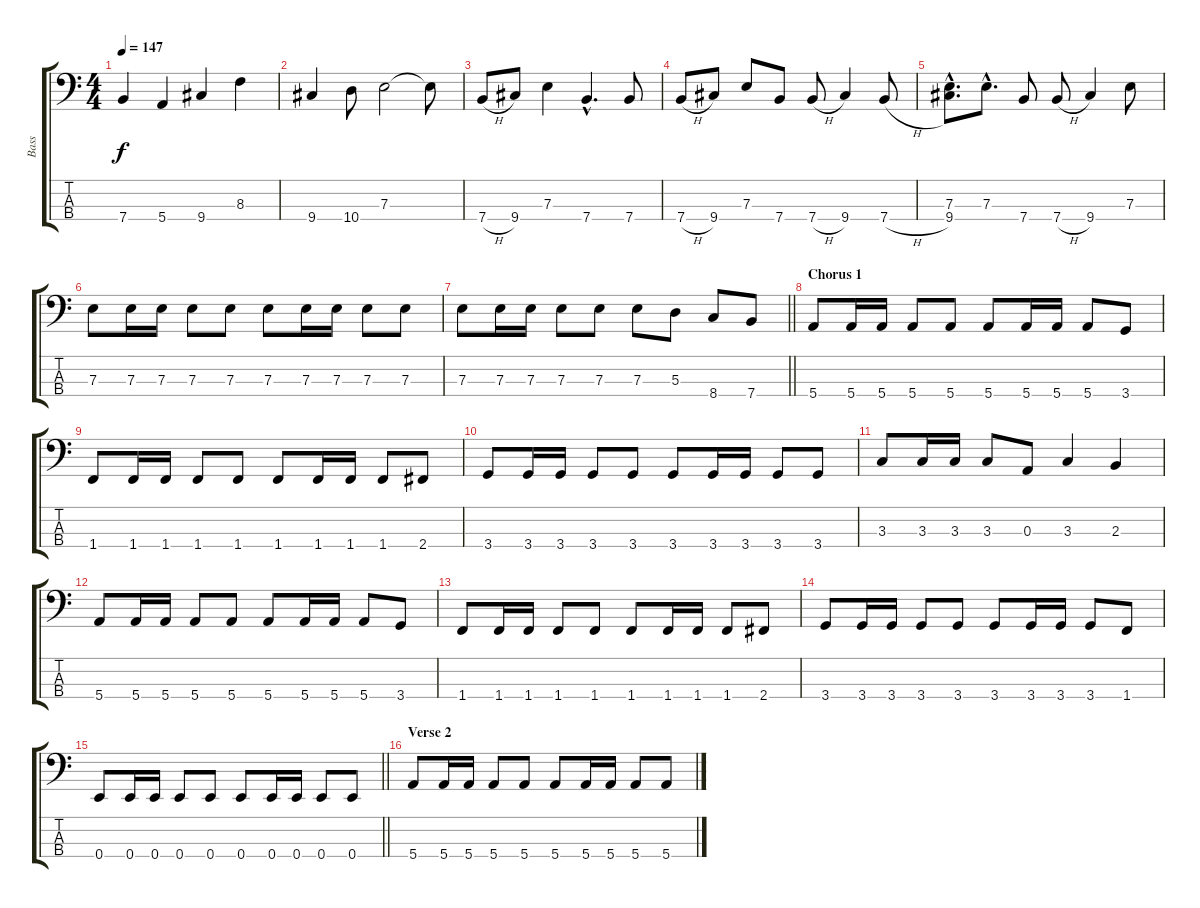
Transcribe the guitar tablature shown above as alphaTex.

\track ("Bass" "Bass") {instrument electricbasspick}
\staff {score tabs}
\tuning (G2 D2 A1 E1) {hide}
\ts (4 4)
\tempo 147
\clef f4
\ks aminor
7.4.4{dy f} 5.4.4 9.4.4 8.3.4 |
9.4.4 10.4.8 7.3.2 7.3{t}.8 |
7.4{h}.8 9.4.8 7.3.4 7.4{hac}.4{d} 7.4.8 |
7.4{h}.8 9.4.8 7.3.8 7.4.8 7.4{h}.8 9.4.4 7.4{h}.8 |
(7.3{hac} 9.4{hac}).8{d} 7.3{hac}.8{d} 7.4.8 7.4{h}.8 9.4.4 7.3.8 |
7.3.8 7.3.16 7.3.16 7.3.8 7.3.8 7.3.8 7.3.16 7.3.16 7.3.8 7.3.8 |
\barLineRight lightlight
7.3.8 7.3.16 7.3.16 7.3.8 7.3.8 7.3.8 5.3.8 8.4.8 7.4.8 |
\section ("" "Chorus 1")
5.4.8 5.4.16 5.4.16 5.4.8 5.4.8 5.4.8 5.4.16 5.4.16 5.4.8 3.4.8 |
1.4.8 1.4.16 1.4.16 1.4.8 1.4.8 1.4.8 1.4.16 1.4.16 1.4.8 2.4.8 |
3.4.8 3.4.16 3.4.16 3.4.8 3.4.8 3.4.8 3.4.16 3.4.16 3.4.8 3.4.8 |
3.3.8 3.3.16 3.3.16 3.3.8 0.3.8 3.3.4 2.3.4 |
5.4.8 5.4.16 5.4.16 5.4.8 5.4.8 5.4.8 5.4.16 5.4.16 5.4.8 3.4.8 |
1.4.8 1.4.16 1.4.16 1.4.8 1.4.8 1.4.8 1.4.16 1.4.16 1.4.8 2.4.8 |
3.4.8 3.4.16 3.4.16 3.4.8 3.4.8 3.4.8 3.4.16 3.4.16 3.4.8 1.4.8 |
\barLineRight lightlight
0.4.8 0.4.16 0.4.16 0.4.8 0.4.8 0.4.8 0.4.16 0.4.16 0.4.8 0.4.8 |
\section ("" "Verse 2")
5.4.8 5.4.16 5.4.16 5.4.8 5.4.8 5.4.8 5.4.16 5.4.16 5.4.8 5.4.8
